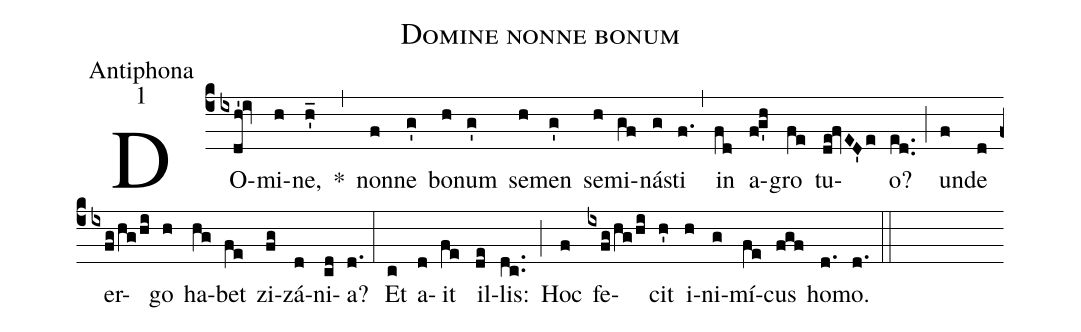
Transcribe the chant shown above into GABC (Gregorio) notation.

name:Domine nonne bonum;
office-part:Antiphona;
mode:1;
%%
(c4) DO(ixdh'!iv)mi(h)ne,(h'_) *(,) non(f)ne(g') bo(h)num(g') se(h)men(g') se(h)mi(gf)ná(g)sti(f.) (,) in(fd) a(f!g'h)gro(fe) tu(de!fvED'e)o?(ed..) (;) un(f)de(d) er(ixfg/hg/hi)go(h) ha(hg)bet(fe) zi(fg)zá(d)ni(cd)a?(d.) (:) Et(c) a(d)it(fe) il(de)lis:(dc..) (;) Hoc(f) fe(ixfg/hg/hi)cit(h') i(h)ni(g)mí(fe)cus(fgf) ho(d.)mo.(d.) (::)
